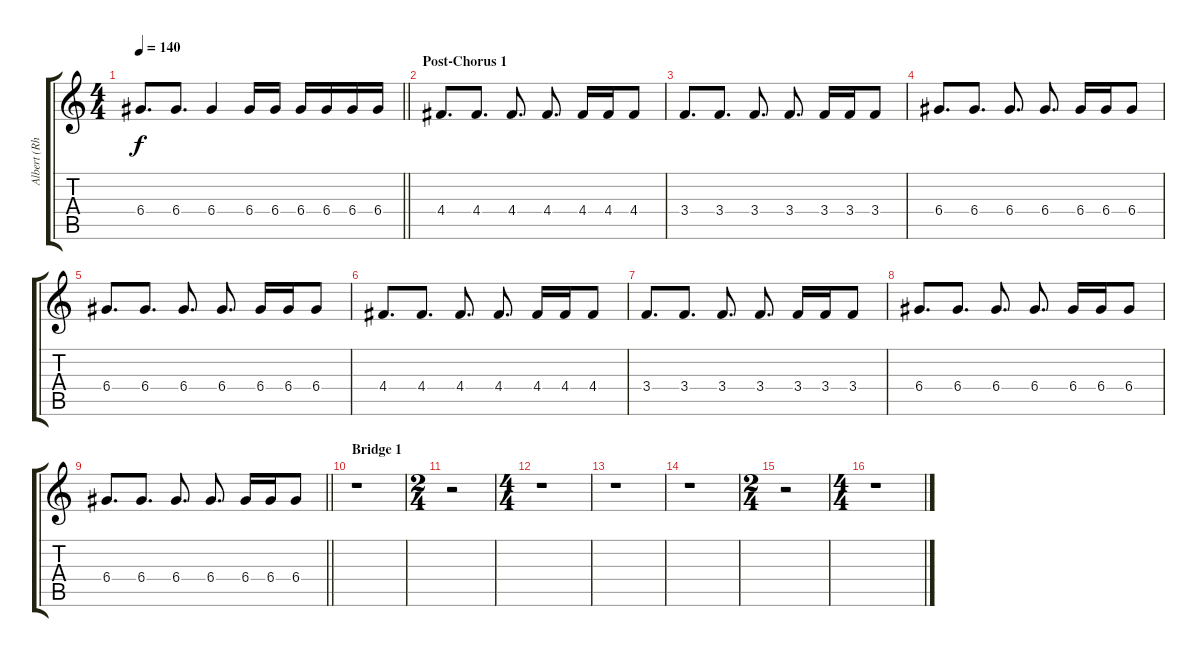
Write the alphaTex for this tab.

\track ("Albert (Rhythm)" "Albert (Rh") {instrument overdrivenguitar}
\staff {score tabs}
\tuning (E4 B3 G3 D3 A2 E2) {hide}
\ts (4 4)
\tempo 140
\clef g2
\barLineRight lightlight
\ks c
6.4.8{d dy f} 6.4.8{d} 6.4.4 6.4.16 6.4.16 6.4.16 6.4.16 6.4.16 6.4.16 |
\section ("" "Post-Chorus 1")
4.4.8{d} 4.4.8{d} 4.4.8{d} 4.4.8{d} 4.4.16 4.4.16 4.4.8 |
3.4.8{d} 3.4.8{d} 3.4.8{d} 3.4.8{d} 3.4.16 3.4.16 3.4.8 |
6.4.8{d} 6.4.8{d} 6.4.8{d} 6.4.8{d} 6.4.16 6.4.16 6.4.8 |
6.4.8{d} 6.4.8{d} 6.4.8{d} 6.4.8{d} 6.4.16 6.4.16 6.4.8 |
4.4.8{d} 4.4.8{d} 4.4.8{d} 4.4.8{d} 4.4.16 4.4.16 4.4.8 |
3.4.8{d} 3.4.8{d} 3.4.8{d} 3.4.8{d} 3.4.16 3.4.16 3.4.8 |
6.4.8{d} 6.4.8{d} 6.4.8{d} 6.4.8{d} 6.4.16 6.4.16 6.4.8 |
\barLineRight lightlight
6.4.8{d} 6.4.8{d} 6.4.8{d} 6.4.8{d} 6.4.16 6.4.16 6.4.8 |
\section ("" "Bridge 1")
r.1 |
\ts (2 4)
r.2 |
\ts (4 4)
r.1 |
r.1 |
r.1 |
\ts (2 4)
r.2 |
\ts (4 4)
r.1
